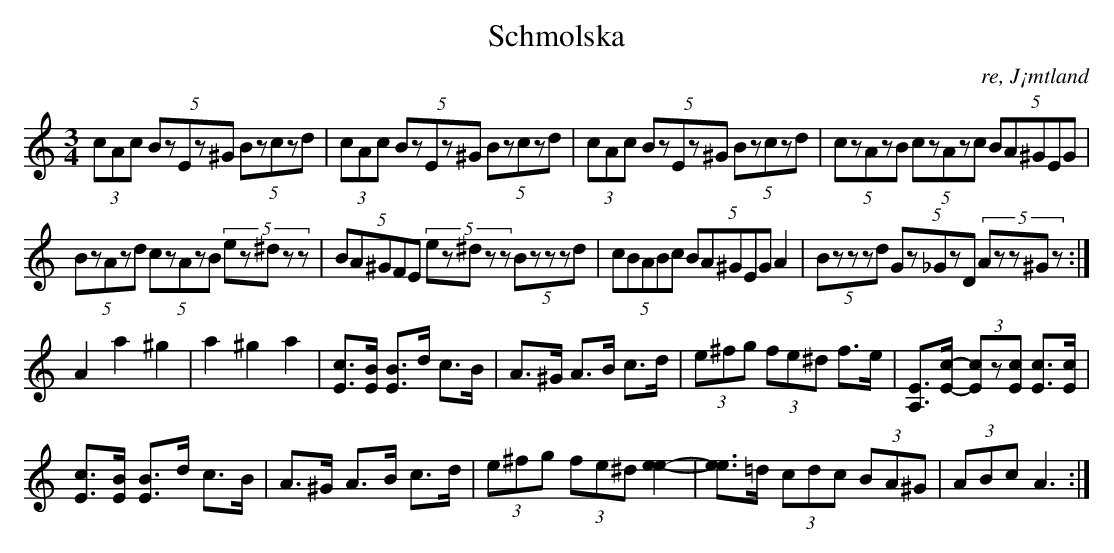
X:1
T:Schmolska
O: re, J¡mtland
M:3/4
L:1/8
K:Am
(3cAc (5:2Bz-Ez^G (5:2Bzczd| (3cAc (5:2Bz-Ez^G (5:2Bzczd| (3cAc (5:2Bz-Ez^G (5:2Bzczd|  (5:2czAzB (5:2czAzc (5:2BA^GEG|
 (5:2BzAzd (5:2czAzB (5:2ez^dzz|  (5:2BA^GFE (5:2ez^dzz (5:2Bzzzd|  (5:2cBABc (5:2BA^GEG  A2|  (5:2Bzzzd (5:2Gz_GzD (5:2Azz^Gz  :|
A2 a2 ^g2|a2 ^g2 a2| [cE]>[BE] [BE]>d c>B | A>^G A>B c>d | (3e^fg (3fe^d f>e | [EA,]>[c-E-] (3[cE]z[cE] [cE]>[cE] |
[cE]>[BE] [BE]>d c>B | A>^G A>B c>d | (3e^fg (3fe^d [e2-e2-] | [ee]>=d (3cdc (3BA^G | (3ABc A3 :|]
